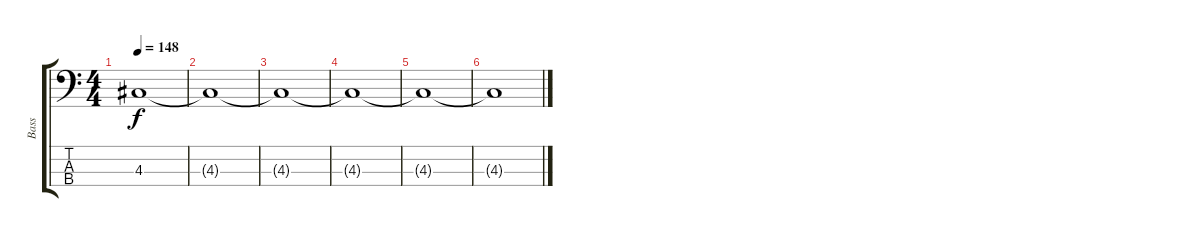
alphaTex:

\track ("Bass" "Bass") {instrument electricbassfinger}
\staff {score tabs}
\tuning (G2 D2 A1 E1) {hide}
\ts (4 4)
\tempo 148
\clef f4
\ks c
4.3{t}.1{dy f} |
4.3{t}.1 |
4.3{t}.1 |
4.3{t}.1 |
4.3{t}.1 |
4.3{t}.1
